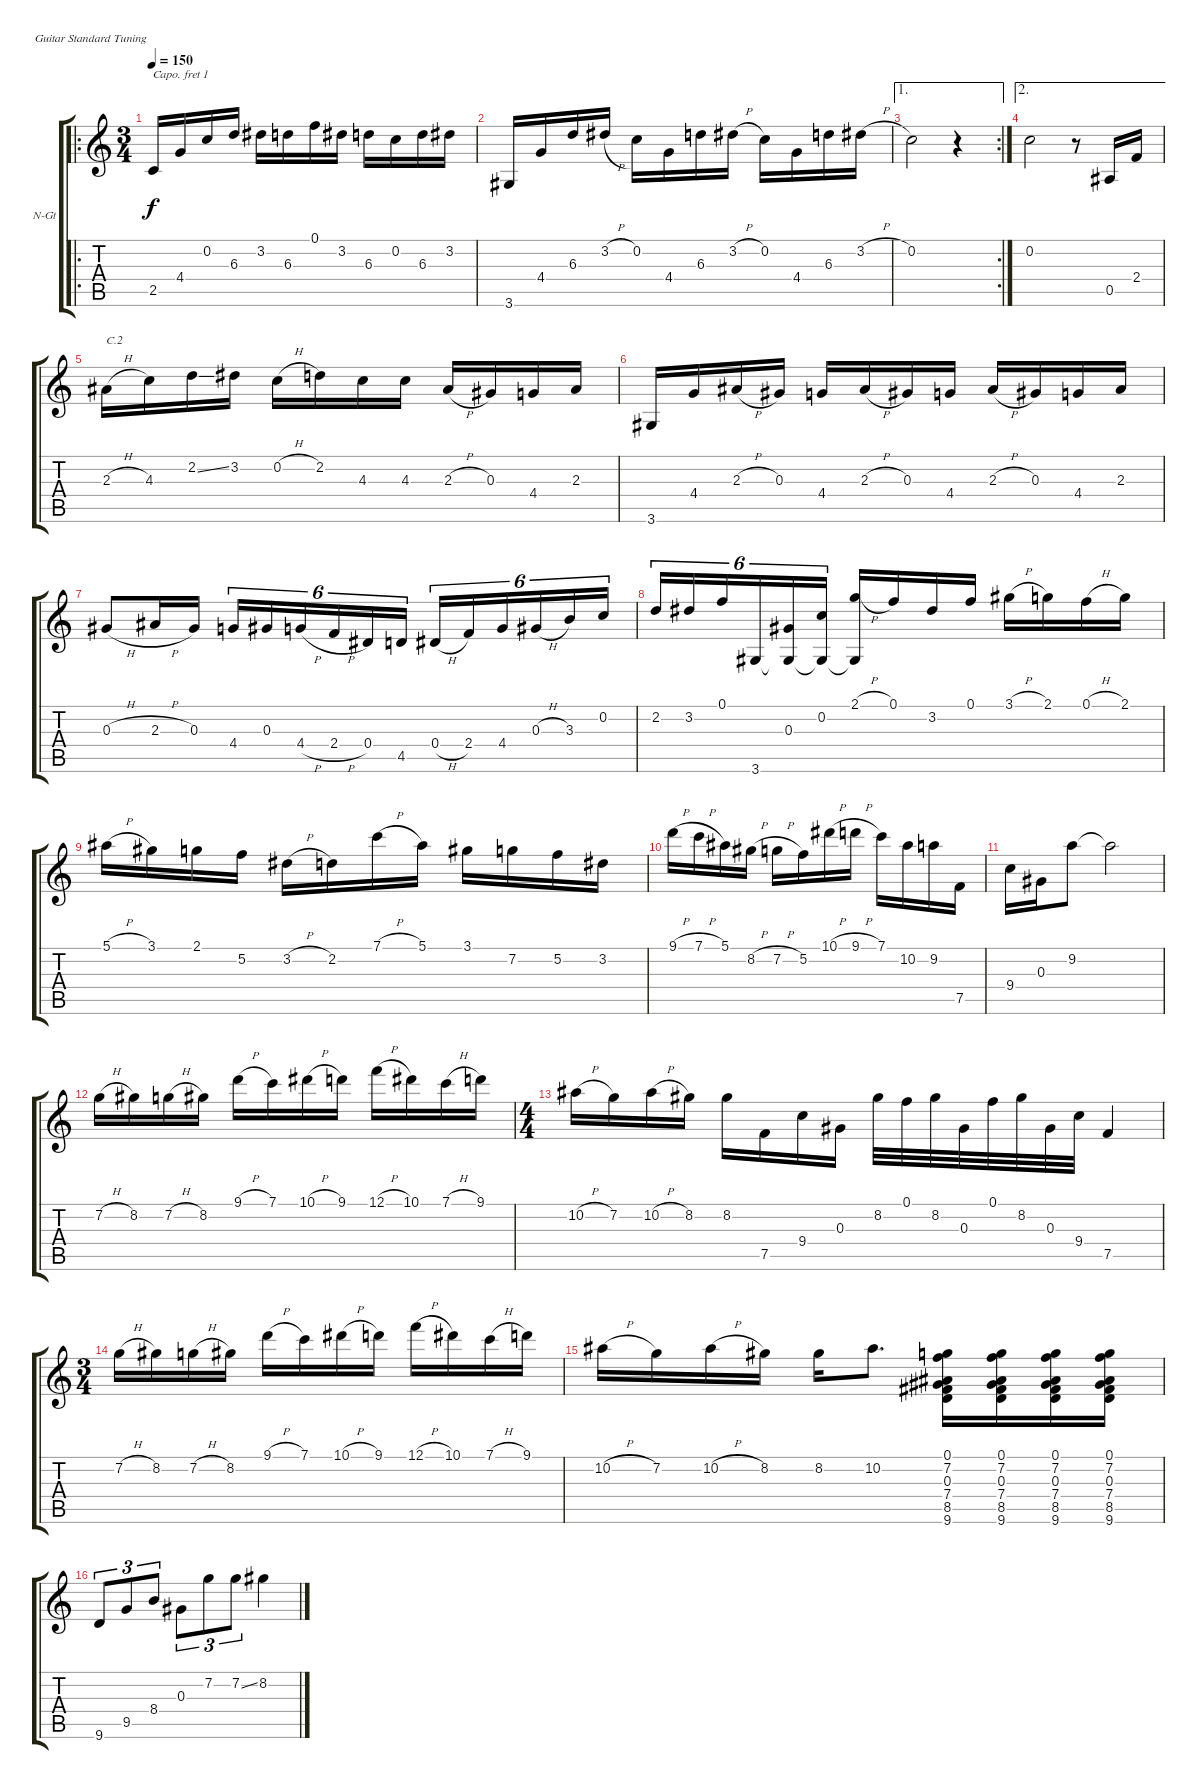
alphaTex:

\bracketExtendMode groupsimilarinstruments
\firstSystemTrackNameOrientation horizontal
\otherSystemsTrackNameOrientation horizontal
\track ("Tarantas" "N-Gt") {instrument acousticguitarnylon}
\staff {score tabs}
\capo 1
\tuning (E4 B3 G3 D3 A2 E2)
\ro
\ts (3 4)
\tempo 150
\clef g2
\ks c
2.5.16{dy f instrument acousticguitarnylon} 4.4.16 0.2.16 6.3.16 3.2.16 6.3.16 0.1.16 3.2.16 6.3.16 0.2.16 6.3.16 3.2.16 |
3.6.16 4.4.16 6.3.16 3.2{h}.16 0.2.16 4.4.16 6.3.16 3.2{h}.16 0.2.16 4.4.16 6.3.16 3.2{h}.16 |
\ae 1
\rc 2
0.2.2 r.4 |
\ae 2
0.2.2 r.8 0.5.16 2.4.16 |
2.3{h}.16{txt "C.2"} 4.3.16 2.2{ss}.16 3.2.16 0.2{h}.16 2.2.16 4.3.16 4.3.16 2.3{h}.16 0.3.16 4.4.16 2.3.16 |
3.6.16 4.4.16 2.3{h}.16 0.3.16 4.4.16 2.3{h}.16 0.3.16 4.4.16 2.3{h}.16 0.3.16 4.4.16 2.3.16 |
0.3{h}.8 2.3{h}.16 0.3.16 4.4.16{tu (6 4)} 0.3.16{tu (6 4)} 4.4{h}.16{tu (6 4)} 2.4{h}.16{tu (6 4)} 0.4.16{tu (6 4)} 4.5.16{tu (6 4)} 0.4{h}.16{tu (6 4)} 2.4.16{tu (6 4)} 4.4.16{tu (6 4)} 0.3{h}.16{tu (6 4)} 3.3.16{tu (6 4)} 0.2.16{tu (6 4)} |
2.2.16{tu (6 4)} 3.2.16{tu (6 4)} 0.1.16{tu (6 4)} 3.6.16{tu (6 4)} (0.3 3.6{t}).16{tu (6 4)} (0.2 3.6{t}).16{tu (6 4)} (2.1{h} 3.6{t}).16 0.1.16 3.2.16 0.1.16 3.1{h}.16 2.1.16 0.1{h}.16 2.1.16 |
5.1{h}.16 3.1.16 2.1.16 5.2.16 3.2{h}.16 2.2.16 7.1{h}.16 5.1.16 3.1.16 7.2.16 5.2.16 3.2.16 |
9.1{h}.16 7.1{h}.16 5.1.16 8.2{h}.16 7.2{h}.16 5.2.16 10.1{h}.16 9.1{h}.16 7.1.16 10.2.16 9.2.16 7.5.16 |
9.4.16 0.3.16 9.2.8 9.2{t}.2 |
7.2{h}.16 8.2.16 7.2{h}.16 8.2.16 9.1{h}.16 7.1.16 10.1{h}.16 9.1.16 12.1{h}.16 10.1.16 7.1{h}.16 9.1.16 |
\ts (4 4)
10.2{h}.16 7.2.16 10.2{h}.16 8.2.16 8.2.16 7.5.16 9.4.16 0.3.16 8.2.32 0.1.32 8.2.32 0.3.32 0.1.32 8.2.32 0.3.32 9.4.32 7.5.4 |
\ts (3 4)
7.2{h}.16 8.2.16 7.2{h}.16 8.2.16 9.1{h}.16 7.1.16 10.1{h}.16 9.1.16 12.1{h}.16 10.1.16 7.1{h}.16 9.1.16 |
10.2{h}.16 7.2.16 10.2{h}.16 8.2.16 8.2.16 10.2.8{d} (0.1 7.2 0.3 7.4 8.5 9.6).16 (0.1 7.2 0.3 7.4 8.5 9.6).16 (0.1 7.2 0.3 7.4 8.5 9.6).16 (0.1 7.2 0.3 7.4 8.5 9.6).16 |
9.6.8{tu (3 2)} 9.5.8{tu (3 2)} 8.4.8{tu (3 2)} 0.3.8{tu (3 2)} 7.2.8{tu (3 2)} 7.2{ss}.8{tu (3 2)} 8.2.4
